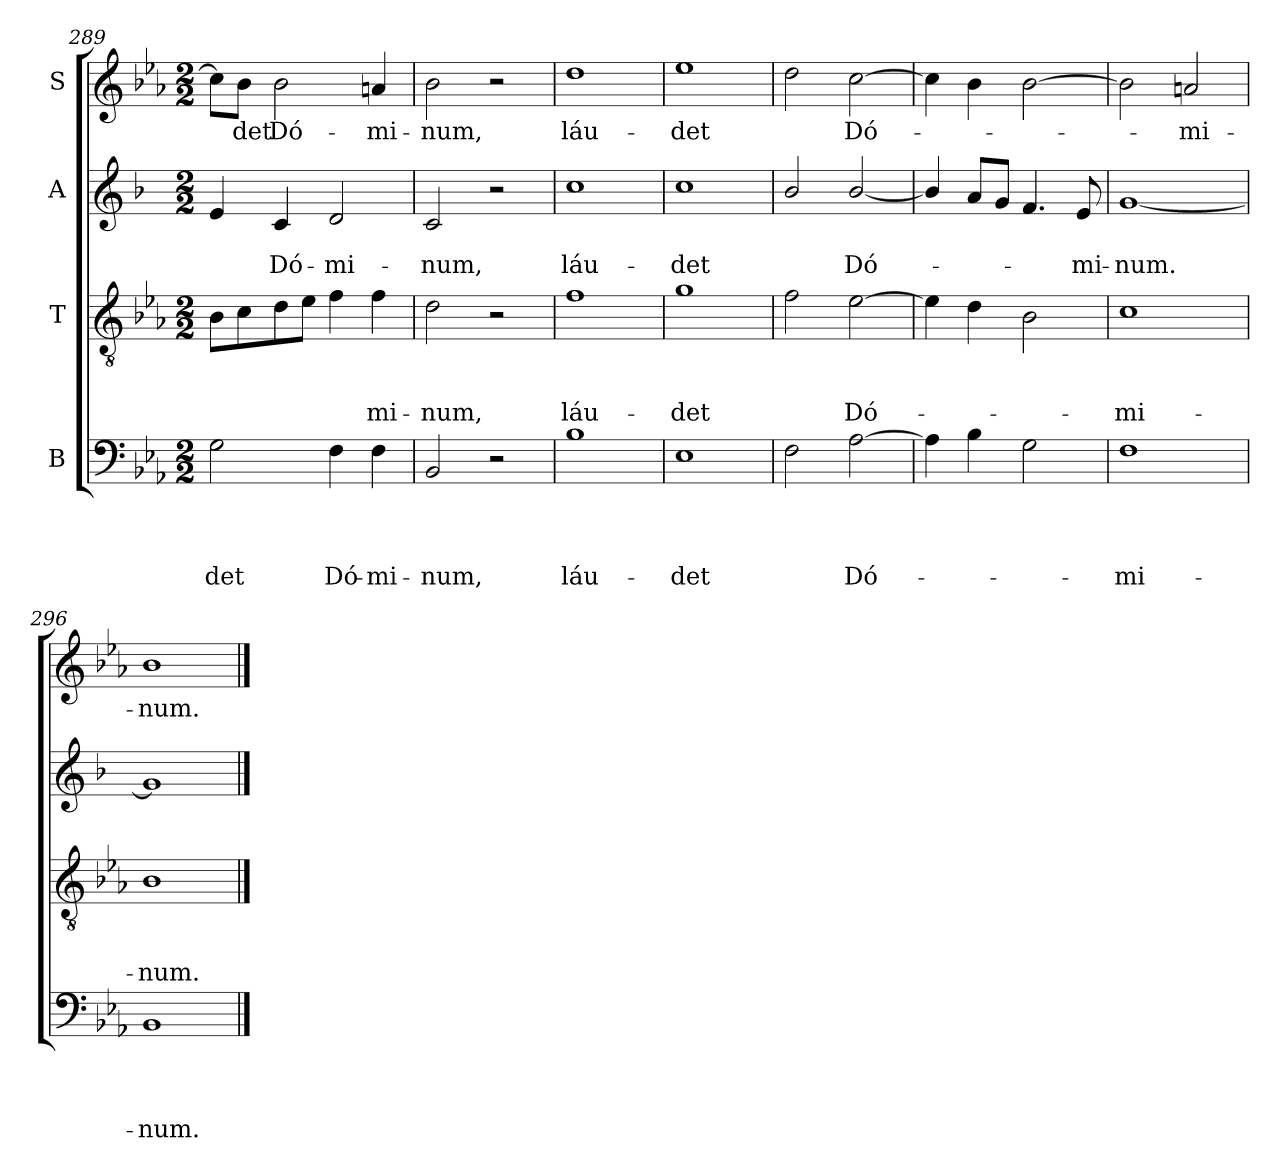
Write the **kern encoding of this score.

**kern	**text	**text	**text	**text	**kern	**text	**text	**text	**kern	**text	**text	**kern	**text
*part4	*part4	*part4	*part4	*part4	*part3	*part3	*part3	*part3	*part2	*part2	*part2	*part1	*part1
*staff4	*staff4	*staff4	*staff4	*staff4	*staff3	*staff3	*staff3	*staff3	*staff2	*staff2	*staff2	*staff1	*staff1
*I"B	*	*	*	*	*I"T	*	*	*	*I"A	*	*	*I"S	*
*clefF4	*	*	*	*	*clefGv2	*	*	*	*clefG2	*	*	*clefG2	*
*	*	*	*	*	*	*	*	*	*ITrd1c2	*	*	*	*
*k[b-e-a-]	*	*	*	*	*k[b-e-a-]	*	*	*	*k[b-e-a-]	*	*	*k[b-e-a-]	*
*E-:	*	*	*	*	*E-:	*	*	*	*E-:	*	*	*E-:	*
*M2/2	*	*	*	*	*M2/2	*	*	*	*M2/2	*	*	*M2/2	*
=289	=289	=289	=289	=289	=289	=289	=289	=289	=289	=289	=289	=289	=289
!	!	!	!	!LO:LY:b	!	!	!	!	!	!	!	!	!
2G\	.	.	.	-det	8B-\L	.	.	.	4d/	.	.	8cc\L]	.
!	!	!	!	!	!	!	!	!	!	!	!	!	!LO:LY:b
.	.	.	.	.	8c\	.	.	.	.	.	.	8b-\J	-det
!	!	!	!	!	!	!	!	!	!	!	!LO:LY:b	!	!LO:LY:b
.	.	.	.	.	8d\	.	.	.	4B-/	.	Dó-	2b-\	Dó-
.	.	.	.	.	8e-\J	.	.	.	.	.	.	.	.
!	!	!	!	!LO:LY:b	!	!	!	!	!	!	!LO:LY:b	!	!
4F\	.	.	.	Dó-	4f\	.	.	.	2c/	.	-mi-	.	.
!	!	!	!	!LO:LY:b	!	!	!	!LO:LY:b	!	!	!	!	!LO:LY:b
4F\	.	.	.	-mi-	4f\	.	.	-mi-	.	.	.	4a/	-mi-
=290	=290	=290	=290	=290	=290	=290	=290	=290	=290	=290	=290	=290	=290
!	!	!	!	!LO:LY:b	!	!	!	!LO:LY:b	!	!	!LO:LY:b	!	!LO:LY:b
2BB-/	.	.	.	-num,	2d\	.	.	-num,	2B-/	.	-num,	2b-\	-num,
2r	.	.	.	.	2r	.	.	.	2r	.	.	2r	.
=291	=291	=291	=291	=291	=291	=291	=291	=291	=291	=291	=291	=291	=291
!	!	!	!	!LO:LY:b	!	!	!	!LO:LY:b	!	!	!LO:LY:b	!	!LO:LY:b
1B-	.	.	.	láu-	1f	.	.	láu-	1b-	.	láu-	1dd	láu-
=292	=292	=292	=292	=292	=292	=292	=292	=292	=292	=292	=292	=292	=292
!	!	!	!	!LO:LY:b	!	!	!	!LO:LY:b	!	!	!LO:LY:b	!	!LO:LY:b
1E-	.	.	.	-det	1g	.	.	-det	1b-	.	-det	1ee-	-det
!!LO:PB:g=z
=293	=293	=293	=293	=293	=293	=293	=293	=293	=293	=293	=293	=293	=293
2F\	.	.	.	.	2f\	.	.	.	2a-/	.	.	2dd\	.
!	!	!	!	!LO:LY:b	!	!	!	!LO:LY:b	!	!	!LO:LY:b	!	!LO:LY:b
[2A-\	.	.	.	Dó-	[2e-\	.	.	Dó-	[2a-/	.	Dó-	[2cc\	Dó-
=294	=294	=294	=294	=294	=294	=294	=294	=294	=294	=294	=294	=294	=294
4A-\]	.	.	.	.	4e-\]	.	.	.	4a-/]	.	.	4cc\]	.
4B-\	.	.	.	.	4d\	.	.	.	8g/L	.	.	4b-\	.
.	.	.	.	.	.	.	.	.	8f/J	.	.	.	.
2G\	.	.	.	.	2B-\	.	.	.	4.e-/	.	.	[2b-\	.
!	!	!	!	!	!	!	!	!	!	!	!LO:LY:b	!	!
.	.	.	.	.	.	.	.	.	8d/	.	-mi-	.	.
=295	=295	=295	=295	=295	=295	=295	=295	=295	=295	=295	=295	=295	=295
!	!	!	!	!LO:LY:b	!	!	!	!LO:LY:b	!	!	!LO:LY:b	!	!
1F	.	.	.	-mi-	1c	.	.	-mi-	[1f	.	-num.	2b-\]	.
!	!	!	!	!	!	!	!	!	!	!	!	!	!LO:LY:b
.	.	.	.	.	.	.	.	.	.	.	.	2a/	-mi-
=296	=296	=296	=296	=296	=296	=296	=296	=296	=296	=296	=296	=296	=296
!	!	!	!	!LO:LY:b	!	!	!	!LO:LY:b	!	!	!	!	!LO:LY:b
1BB-	.	.	.	-num.	1B-	.	.	-num.	1f]	.	.	1b-	-num.
==	==	==	==	==	==	==	==	==	==	==	==	==	==
*-	*-	*-	*-	*-	*-	*-	*-	*-	*-	*-	*-	*-	*-
